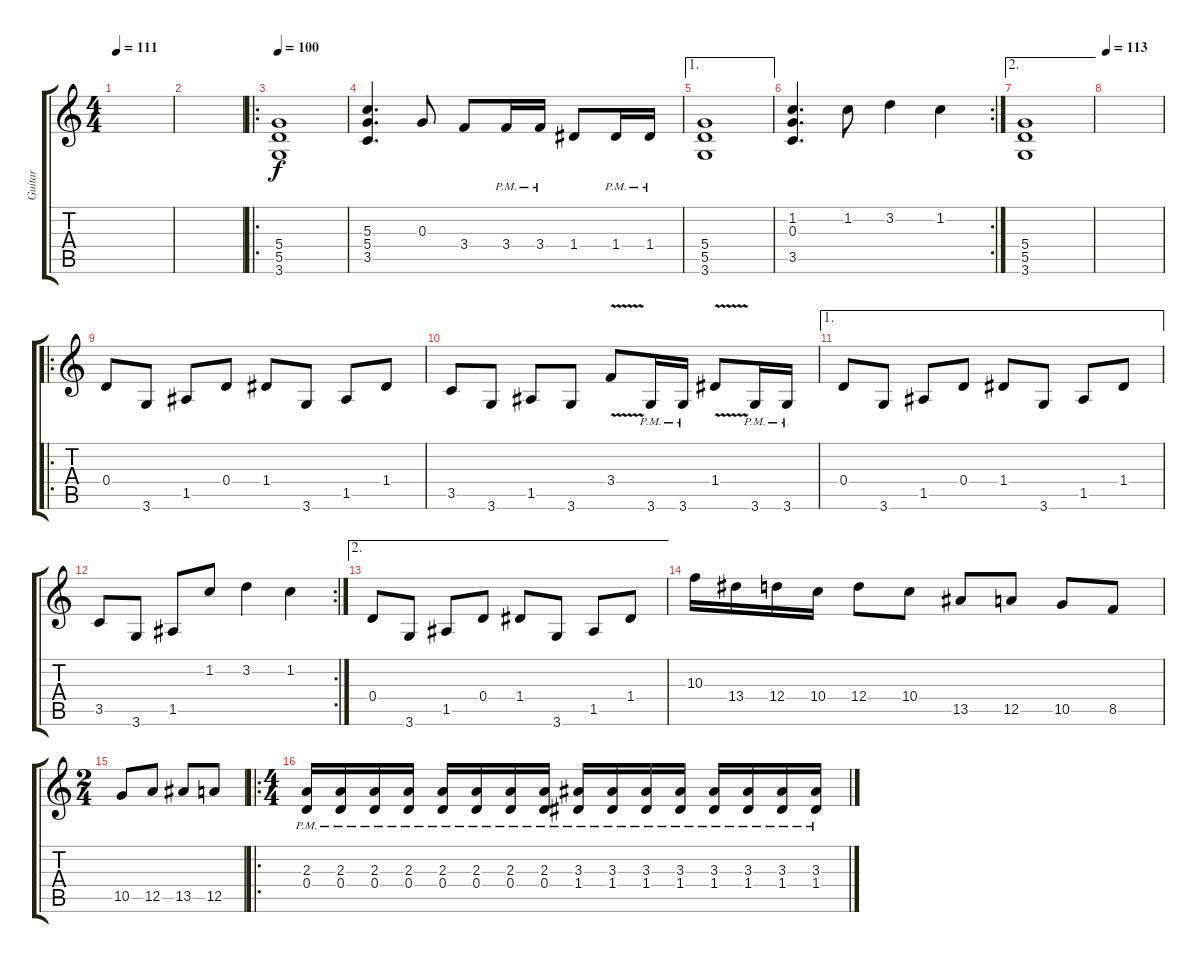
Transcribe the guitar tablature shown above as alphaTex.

\track ("Guitar" "Guitar") {instrument distortionguitar}
\staff {score tabs}
\tuning (E4 B3 G3 D3 A2 E2) {hide}
\ts (4 4)
\tempo 111
\clef g2
\ks c
|
|
\ro
\tempo 100
(5.4 5.5 3.6).1 |
(5.3 5.4 3.5).4{d} 0.3.8 3.4.8 3.4{pm}.16 3.4{pm}.16 1.4.8 1.4{pm}.16 1.4{pm}.16 |
\ae 1
(5.4 5.5 3.6).1 |
\rc 2
(1.2 0.3 3.5).4{d} 1.2.8 3.2.4 1.2.4 |
\ae 2
(5.4 5.5 3.6).1 |
\tempo 113
|
\ro
0.4.8 3.6.8 1.5.8 0.4.8 1.4.8 3.6.8 1.5.8 1.4.8 |
3.5.8 3.6.8 1.5.8 3.6.8 3.4{v}.8 3.6{pm}.16 3.6{pm}.16 1.4{v}.8 3.6{pm}.16 3.6{pm}.16 |
\ae 1
0.4.8 3.6.8 1.5.8 0.4.8 1.4.8 3.6.8 1.5.8 1.4.8 |
\rc 2
3.5.8 3.6.8 1.5.8 1.2.8 3.2.4 1.2.4 |
\ae 2
0.4.8 3.6.8 1.5.8 0.4.8 1.4.8 3.6.8 1.5.8 1.4.8 |
10.3.16 13.4.16 12.4.16 10.4.16 12.4.8 10.4.8 13.5.8 12.5.8 10.5.8 8.5.8 |
\ts (2 4)
10.5.8 12.5.8 13.5.8 12.5.8 |
\ro
\ts (4 4)
(2.3{pm} 0.4{pm}).16 (2.3{pm} 0.4{pm}).16 (2.3{pm} 0.4{pm}).16 (2.3{pm} 0.4{pm}).16 (2.3{pm} 0.4{pm}).16 (2.3{pm} 0.4{pm}).16 (2.3{pm} 0.4{pm}).16 (2.3{pm} 0.4{pm}).16 (3.3{pm} 1.4{pm}).16 (3.3{pm} 1.4{pm}).16 (3.3{pm} 1.4{pm}).16 (3.3{pm} 1.4{pm}).16 (3.3{pm} 1.4{pm}).16 (3.3{pm} 1.4{pm}).16 (3.3{pm} 1.4{pm}).16 (3.3{pm} 1.4{pm}).16
